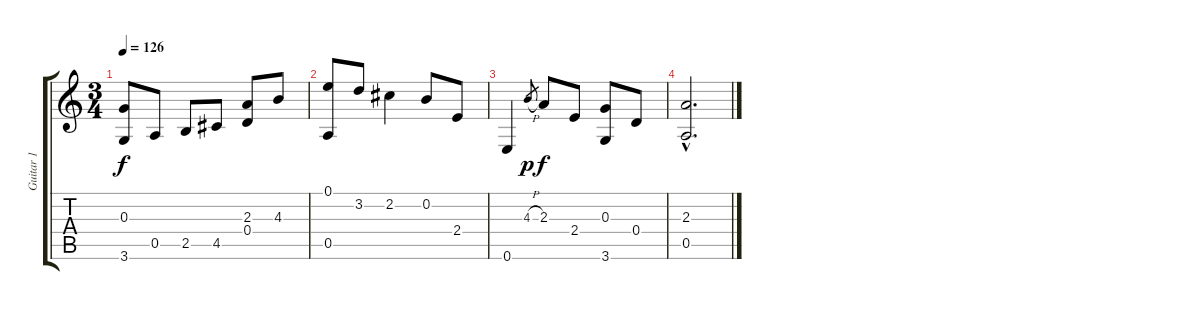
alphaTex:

\track ("Guitar 1" "Guitar 1") {instrument acousticguitarnylon}
\staff {score tabs}
\tuning (E4 B3 G3 D3 A2 E2) {hide}
\ts (3 4)
\tempo 126
\clef g2
\ks c
(0.3 3.6).8{dy f} 0.5.8 2.5.8 4.5.8 (2.3 0.4).8 4.3.8 |
(0.1 0.5).8 3.2.8 2.2.4 0.2.8 2.4.8 |
0.6.4 4.3{h}.8{gr dy p} 2.3.8{dy f} 2.4.8 (0.3 3.6).8 0.4.8 |
(2.3{hac} 0.5{hac}).2{d}
